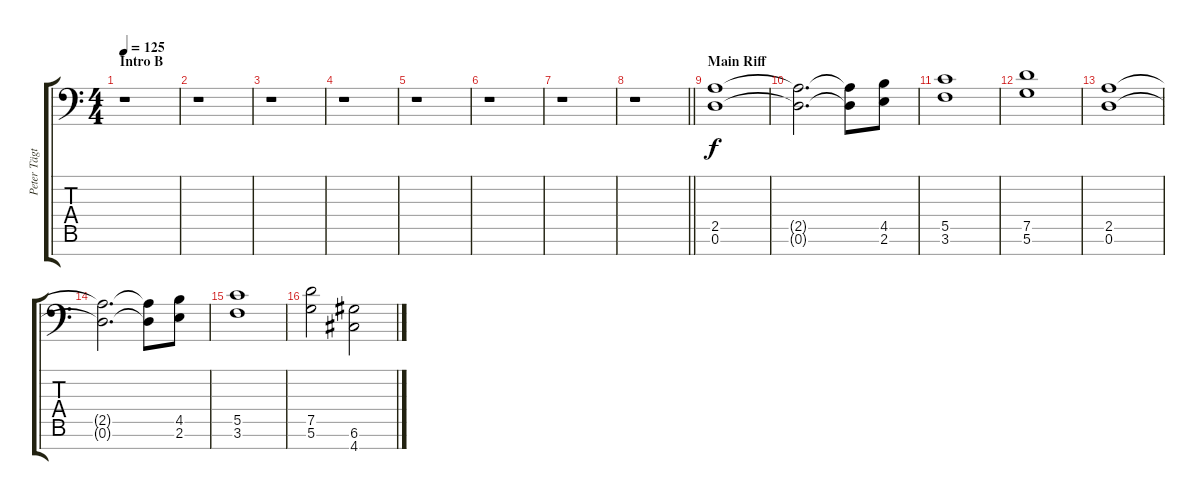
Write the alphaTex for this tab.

\track ("Peter Tägtgren (Rythm Guitar II)" "Peter Tägt") {instrument overdrivenguitar}
\staff {score tabs}
\tuning (D4 A3 F3 C3 G2 D2 A1) {hide}
\ts (4 4)
\section ("" "Intro B")
\tempo 125
\clef f4
\ks c
r.1{dy f} |
r.1 |
r.1 |
r.1 |
r.1 |
r.1 |
r.1 |
\barLineRight lightlight
r.1 |
\section ("" "Main Riff")
(2.5 0.6).1 |
(2.5{t} 0.6{t}).2{d} (2.5{t} 0.6{t}).8 (4.5 2.6).8 |
(5.5 3.6).1 |
(7.5 5.6).1 |
(2.5 0.6).1 |
(2.5{t} 0.6{t}).2{d} (2.5{t} 0.6{t}).8 (4.5 2.6).8 |
(5.5 3.6).1 |
(7.5 5.6).2 (6.6 4.7).2
